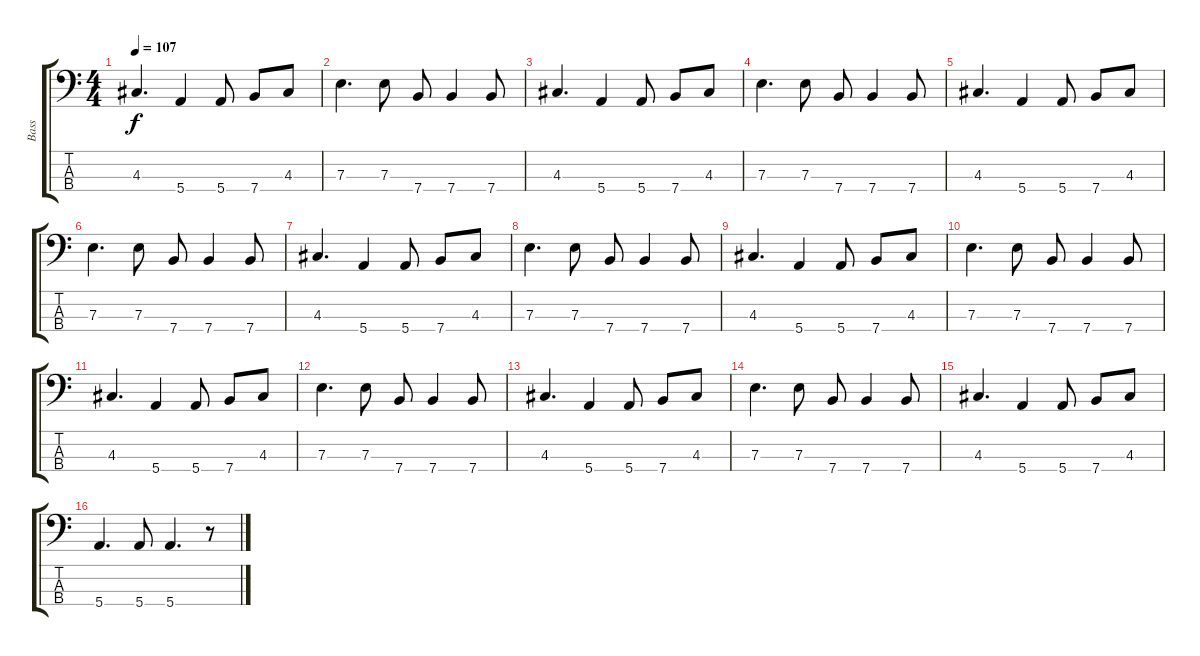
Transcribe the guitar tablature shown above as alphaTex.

\track ("Bass" "Bass") {instrument electricbassfinger}
\staff {score tabs}
\tuning (G2 D2 A1 E1) {hide}
\ts (4 4)
\tempo 107
\clef f4
\ks c
4.3.4{d dy f} 5.4.4 5.4.8 7.4.8 4.3.8 |
7.3.4{d} 7.3.8 7.4.8 7.4.4 7.4.8 |
4.3.4{d} 5.4.4 5.4.8 7.4.8 4.3.8 |
7.3.4{d} 7.3.8 7.4.8 7.4.4 7.4.8 |
4.3.4{d} 5.4.4 5.4.8 7.4.8 4.3.8 |
7.3.4{d} 7.3.8 7.4.8 7.4.4 7.4.8 |
4.3.4{d} 5.4.4 5.4.8 7.4.8 4.3.8 |
7.3.4{d} 7.3.8 7.4.8 7.4.4 7.4.8 |
4.3.4{d} 5.4.4 5.4.8 7.4.8 4.3.8 |
7.3.4{d} 7.3.8 7.4.8 7.4.4 7.4.8 |
4.3.4{d} 5.4.4 5.4.8 7.4.8 4.3.8 |
7.3.4{d} 7.3.8 7.4.8 7.4.4 7.4.8 |
4.3.4{d} 5.4.4 5.4.8 7.4.8 4.3.8 |
7.3.4{d} 7.3.8 7.4.8 7.4.4 7.4.8 |
4.3.4{d} 5.4.4 5.4.8 7.4.8 4.3.8 |
5.4.4{d} 5.4.8 5.4.4{d} r.8
